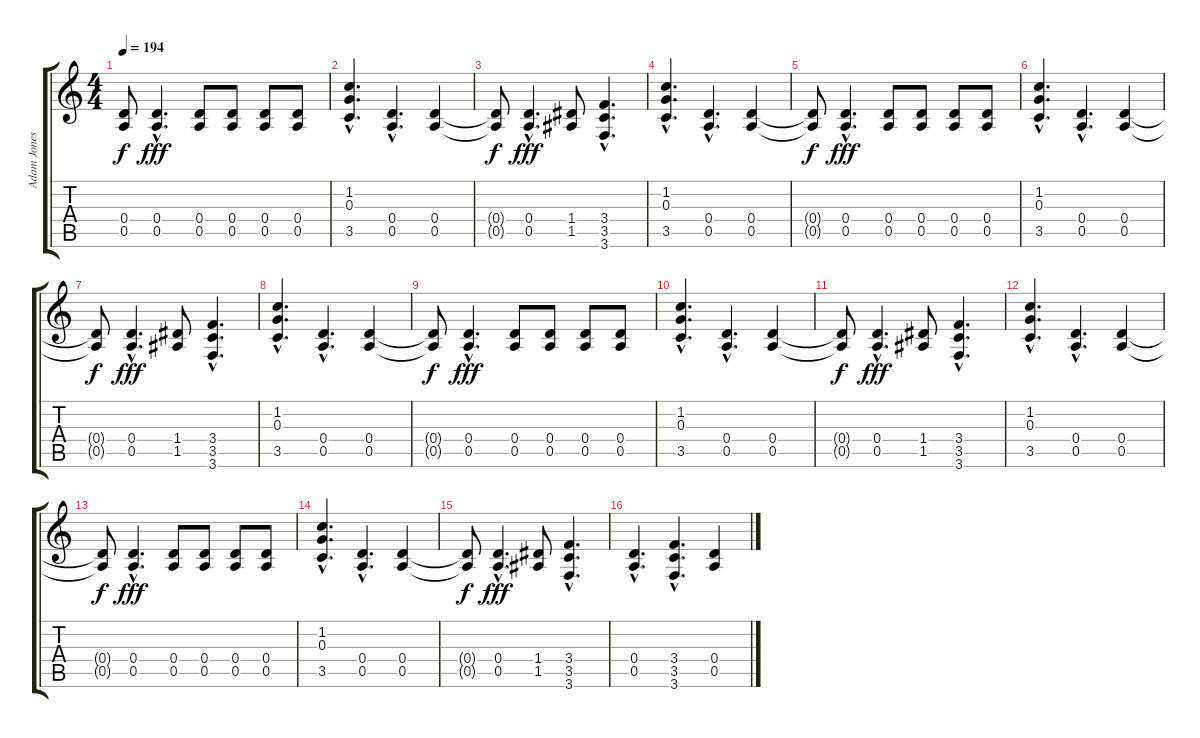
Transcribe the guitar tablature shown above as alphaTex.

\track ("Adam Jones" "Adam Jones") {instrument distortionguitar}
\staff {score tabs}
\tuning (E4 B3 G3 D3 A2 D2) {hide}
\ts (4 4)
\tempo 194
\clef g2
\ks c
(0.4{t} 0.5{t}).8{dy f} (0.4{hac} 0.5{hac}).4{d dy fff} (0.4 0.5).8 (0.4 0.5).8 (0.4 0.5).8 (0.4 0.5).8 |
(1.2{hac} 0.3{hac} 3.5{hac}).4{d} (0.4{hac} 0.5{hac}).4{d} (0.4 0.5).4 |
(0.4{t} 0.5{t}).8{dy f} (0.4{hac} 0.5{hac}).4{d dy fff} (1.4 1.5).8 (3.4{hac} 3.5{hac} 3.6{hac}).4{d} |
(1.2{hac} 0.3{hac} 3.5{hac}).4{d} (0.4{hac} 0.5{hac}).4{d} (0.4 0.5).4 |
(0.4{t} 0.5{t}).8{dy f} (0.4{hac} 0.5{hac}).4{d dy fff} (0.4 0.5).8 (0.4 0.5).8 (0.4 0.5).8 (0.4 0.5).8 |
(1.2{hac} 0.3{hac} 3.5{hac}).4{d} (0.4{hac} 0.5{hac}).4{d} (0.4 0.5).4 |
(0.4{t} 0.5{t}).8{dy f} (0.4{hac} 0.5{hac}).4{d dy fff} (1.4 1.5).8 (3.4{hac} 3.5{hac} 3.6{hac}).4{d} |
(1.2{hac} 0.3{hac} 3.5{hac}).4{d} (0.4{hac} 0.5{hac}).4{d} (0.4 0.5).4 |
(0.4{t} 0.5{t}).8{dy f} (0.4{hac} 0.5{hac}).4{d dy fff} (0.4 0.5).8 (0.4 0.5).8 (0.4 0.5).8 (0.4 0.5).8 |
(1.2{hac} 0.3{hac} 3.5{hac}).4{d} (0.4{hac} 0.5{hac}).4{d} (0.4 0.5).4 |
(0.4{t} 0.5{t}).8{dy f} (0.4{hac} 0.5{hac}).4{d dy fff} (1.4 1.5).8 (3.4{hac} 3.5{hac} 3.6{hac}).4{d} |
(1.2{hac} 0.3{hac} 3.5{hac}).4{d} (0.4{hac} 0.5{hac}).4{d} (0.4 0.5).4 |
(0.4{t} 0.5{t}).8{dy f} (0.4{hac} 0.5{hac}).4{d dy fff} (0.4 0.5).8 (0.4 0.5).8 (0.4 0.5).8 (0.4 0.5).8 |
(1.2{hac} 0.3{hac} 3.5{hac}).4{d} (0.4{hac} 0.5{hac}).4{d} (0.4 0.5).4 |
(0.4{t} 0.5{t}).8{dy f} (0.4{hac} 0.5{hac}).4{d dy fff} (1.4 1.5).8 (3.4{hac} 3.5{hac} 3.6{hac}).4{d} |
(0.4{hac} 0.5{hac}).4{d} (3.4{hac} 3.5{hac} 3.6{hac}).4{d} (0.4 0.5).4
